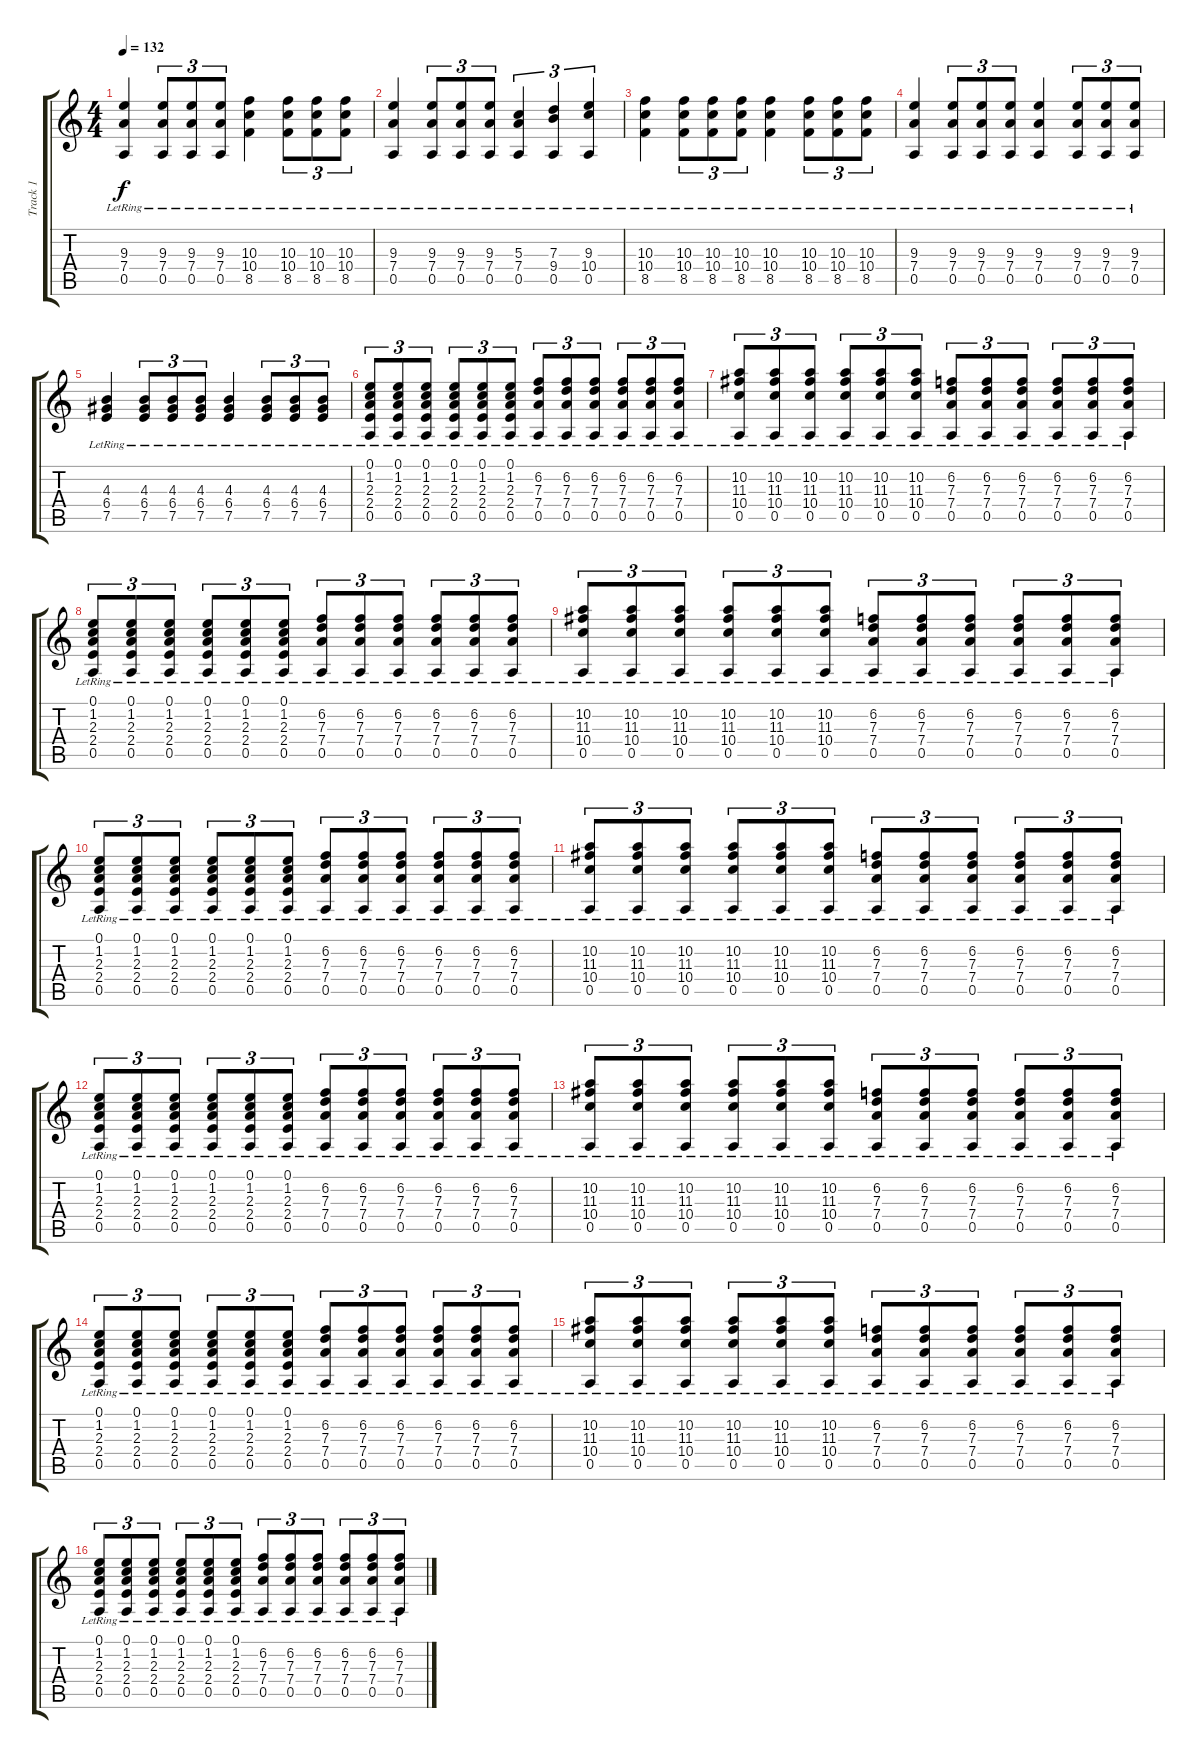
\track ("Track 1" "Track 1") {instrument distortionguitar}
\staff {score tabs}
\tuning (E4 B3 G3 D3 A2 D2) {hide}
\ts (4 4)
\tempo 132
\clef g2
\ks c
(9.3{lr} 7.4{lr} 0.5{lr}).4{dy f} (9.3{lr} 7.4{lr} 0.5{lr}).8{tu (3 2)} (9.3{lr} 7.4{lr} 0.5{lr}).8{tu (3 2)} (9.3{lr} 7.4{lr} 0.5{lr}).8{tu (3 2)} (10.3{lr} 10.4{lr} 8.5{lr}).4 (10.3{lr} 10.4{lr} 8.5{lr}).8{tu (3 2)} (10.3{lr} 10.4{lr} 8.5{lr}).8{tu (3 2)} (10.3{lr} 10.4{lr} 8.5{lr}).8{tu (3 2)} |
(9.3{lr} 7.4{lr} 0.5{lr}).4 (9.3{lr} 7.4{lr} 0.5{lr}).8{tu (3 2)} (9.3{lr} 7.4{lr} 0.5{lr}).8{tu (3 2)} (9.3{lr} 7.4{lr} 0.5{lr}).8{tu (3 2)} (5.3{lr} 7.4{lr} 0.5{lr}).4{tu (3 2)} (7.3{lr} 9.4{lr} 0.5{lr}).4{tu (3 2)} (9.3{lr} 10.4{lr} 0.5{lr}).4{tu (3 2)} |
(10.3{lr} 10.4{lr} 8.5{lr}).4 (10.3{lr} 10.4{lr} 8.5{lr}).8{tu (3 2)} (10.3{lr} 10.4{lr} 8.5{lr}).8{tu (3 2)} (10.3{lr} 10.4{lr} 8.5{lr}).8{tu (3 2)} (10.3{lr} 10.4{lr} 8.5{lr}).4 (10.3{lr} 10.4{lr} 8.5{lr}).8{tu (3 2)} (10.3{lr} 10.4{lr} 8.5{lr}).8{tu (3 2)} (10.3{lr} 10.4{lr} 8.5{lr}).8{tu (3 2)} |
(9.3{lr} 7.4{lr} 0.5{lr}).4 (9.3{lr} 7.4{lr} 0.5{lr}).8{tu (3 2)} (9.3{lr} 7.4{lr} 0.5{lr}).8{tu (3 2)} (9.3{lr} 7.4{lr} 0.5{lr}).8{tu (3 2)} (9.3{lr} 7.4{lr} 0.5{lr}).4 (9.3{lr} 7.4{lr} 0.5{lr}).8{tu (3 2)} (9.3{lr} 7.4{lr} 0.5{lr}).8{tu (3 2)} (9.3{lr} 7.4{lr} 0.5{lr}).8{tu (3 2)} |
(4.3{lr} 6.4{lr} 7.5{lr}).4 (4.3{lr} 6.4{lr} 7.5{lr}).8{tu (3 2)} (4.3{lr} 6.4{lr} 7.5{lr}).8{tu (3 2)} (4.3{lr} 6.4{lr} 7.5{lr}).8{tu (3 2)} (4.3{lr} 6.4{lr} 7.5{lr}).4 (4.3{lr} 6.4{lr} 7.5{lr}).8{tu (3 2)} (4.3{lr} 6.4{lr} 7.5{lr}).8{tu (3 2)} (4.3{lr} 6.4{lr} 7.5{lr}).8{tu (3 2)} |
(0.1 1.2 2.3{lr} 2.4{lr} 0.5{lr}).8{tu (3 2)} (0.1 1.2 2.3{lr} 2.4{lr} 0.5{lr}).8{tu (3 2)} (0.1 1.2 2.3{lr} 2.4{lr} 0.5{lr}).8{tu (3 2)} (0.1 1.2 2.3{lr} 2.4{lr} 0.5{lr}).8{tu (3 2)} (0.1 1.2 2.3{lr} 2.4{lr} 0.5{lr}).8{tu (3 2)} (0.1 1.2 2.3{lr} 2.4{lr} 0.5{lr}).8{tu (3 2)} (6.2 7.3{lr} 7.4{lr} 0.5{lr}).8{tu (3 2)} (6.2 7.3{lr} 7.4{lr} 0.5{lr}).8{tu (3 2)} (6.2 7.3{lr} 7.4{lr} 0.5{lr}).8{tu (3 2)} (6.2 7.3{lr} 7.4{lr} 0.5{lr}).8{tu (3 2)} (6.2 7.3{lr} 7.4{lr} 0.5{lr}).8{tu (3 2)} (6.2 7.3{lr} 7.4{lr} 0.5{lr}).8{tu (3 2)} |
(10.2 11.3{lr} 10.4{lr} 0.5{lr}).8{tu (3 2)} (10.2 11.3{lr} 10.4{lr} 0.5{lr}).8{tu (3 2)} (10.2 11.3{lr} 10.4{lr} 0.5{lr}).8{tu (3 2)} (10.2 11.3{lr} 10.4{lr} 0.5{lr}).8{tu (3 2)} (10.2 11.3{lr} 10.4{lr} 0.5{lr}).8{tu (3 2)} (10.2 11.3{lr} 10.4{lr} 0.5{lr}).8{tu (3 2)} (6.2 7.3{lr} 7.4{lr} 0.5{lr}).8{tu (3 2)} (6.2 7.3{lr} 7.4{lr} 0.5{lr}).8{tu (3 2)} (6.2 7.3{lr} 7.4{lr} 0.5{lr}).8{tu (3 2)} (6.2 7.3{lr} 7.4{lr} 0.5{lr}).8{tu (3 2)} (6.2 7.3{lr} 7.4{lr} 0.5{lr}).8{tu (3 2)} (6.2 7.3{lr} 7.4{lr} 0.5{lr}).8{tu (3 2)} |
(0.1 1.2 2.3{lr} 2.4{lr} 0.5{lr}).8{tu (3 2)} (0.1 1.2 2.3{lr} 2.4{lr} 0.5{lr}).8{tu (3 2)} (0.1 1.2 2.3{lr} 2.4{lr} 0.5{lr}).8{tu (3 2)} (0.1 1.2 2.3{lr} 2.4{lr} 0.5{lr}).8{tu (3 2)} (0.1 1.2 2.3{lr} 2.4{lr} 0.5{lr}).8{tu (3 2)} (0.1 1.2 2.3{lr} 2.4{lr} 0.5{lr}).8{tu (3 2)} (6.2 7.3{lr} 7.4{lr} 0.5{lr}).8{tu (3 2)} (6.2 7.3{lr} 7.4{lr} 0.5{lr}).8{tu (3 2)} (6.2 7.3{lr} 7.4{lr} 0.5{lr}).8{tu (3 2)} (6.2 7.3{lr} 7.4{lr} 0.5{lr}).8{tu (3 2)} (6.2 7.3{lr} 7.4{lr} 0.5{lr}).8{tu (3 2)} (6.2 7.3{lr} 7.4{lr} 0.5{lr}).8{tu (3 2)} |
(10.2 11.3{lr} 10.4{lr} 0.5{lr}).8{tu (3 2)} (10.2 11.3{lr} 10.4{lr} 0.5{lr}).8{tu (3 2)} (10.2 11.3{lr} 10.4{lr} 0.5{lr}).8{tu (3 2)} (10.2 11.3{lr} 10.4{lr} 0.5{lr}).8{tu (3 2)} (10.2 11.3{lr} 10.4{lr} 0.5{lr}).8{tu (3 2)} (10.2 11.3{lr} 10.4{lr} 0.5{lr}).8{tu (3 2)} (6.2 7.3{lr} 7.4{lr} 0.5{lr}).8{tu (3 2)} (6.2 7.3{lr} 7.4{lr} 0.5{lr}).8{tu (3 2)} (6.2 7.3{lr} 7.4{lr} 0.5{lr}).8{tu (3 2)} (6.2 7.3{lr} 7.4{lr} 0.5{lr}).8{tu (3 2)} (6.2 7.3{lr} 7.4{lr} 0.5{lr}).8{tu (3 2)} (6.2 7.3{lr} 7.4{lr} 0.5{lr}).8{tu (3 2)} |
(0.1 1.2 2.3{lr} 2.4{lr} 0.5{lr}).8{tu (3 2)} (0.1 1.2 2.3{lr} 2.4{lr} 0.5{lr}).8{tu (3 2)} (0.1 1.2 2.3{lr} 2.4{lr} 0.5{lr}).8{tu (3 2)} (0.1 1.2 2.3{lr} 2.4{lr} 0.5{lr}).8{tu (3 2)} (0.1 1.2 2.3{lr} 2.4{lr} 0.5{lr}).8{tu (3 2)} (0.1 1.2 2.3{lr} 2.4{lr} 0.5{lr}).8{tu (3 2)} (6.2 7.3{lr} 7.4{lr} 0.5{lr}).8{tu (3 2)} (6.2 7.3{lr} 7.4{lr} 0.5{lr}).8{tu (3 2)} (6.2 7.3{lr} 7.4{lr} 0.5{lr}).8{tu (3 2)} (6.2 7.3{lr} 7.4{lr} 0.5{lr}).8{tu (3 2)} (6.2 7.3{lr} 7.4{lr} 0.5{lr}).8{tu (3 2)} (6.2 7.3{lr} 7.4{lr} 0.5{lr}).8{tu (3 2)} |
(10.2 11.3{lr} 10.4{lr} 0.5{lr}).8{tu (3 2)} (10.2 11.3{lr} 10.4{lr} 0.5{lr}).8{tu (3 2)} (10.2 11.3{lr} 10.4{lr} 0.5{lr}).8{tu (3 2)} (10.2 11.3{lr} 10.4{lr} 0.5{lr}).8{tu (3 2)} (10.2 11.3{lr} 10.4{lr} 0.5{lr}).8{tu (3 2)} (10.2 11.3{lr} 10.4{lr} 0.5{lr}).8{tu (3 2)} (6.2 7.3{lr} 7.4{lr} 0.5{lr}).8{tu (3 2)} (6.2 7.3{lr} 7.4{lr} 0.5{lr}).8{tu (3 2)} (6.2 7.3{lr} 7.4{lr} 0.5{lr}).8{tu (3 2)} (6.2 7.3{lr} 7.4{lr} 0.5{lr}).8{tu (3 2)} (6.2 7.3{lr} 7.4{lr} 0.5{lr}).8{tu (3 2)} (6.2 7.3{lr} 7.4{lr} 0.5{lr}).8{tu (3 2)} |
(0.1 1.2 2.3{lr} 2.4{lr} 0.5{lr}).8{tu (3 2)} (0.1 1.2 2.3{lr} 2.4{lr} 0.5{lr}).8{tu (3 2)} (0.1 1.2 2.3{lr} 2.4{lr} 0.5{lr}).8{tu (3 2)} (0.1 1.2 2.3{lr} 2.4{lr} 0.5{lr}).8{tu (3 2)} (0.1 1.2 2.3{lr} 2.4{lr} 0.5{lr}).8{tu (3 2)} (0.1 1.2 2.3{lr} 2.4{lr} 0.5{lr}).8{tu (3 2)} (6.2 7.3{lr} 7.4{lr} 0.5{lr}).8{tu (3 2)} (6.2 7.3{lr} 7.4{lr} 0.5{lr}).8{tu (3 2)} (6.2 7.3{lr} 7.4{lr} 0.5{lr}).8{tu (3 2)} (6.2 7.3{lr} 7.4{lr} 0.5{lr}).8{tu (3 2)} (6.2 7.3{lr} 7.4{lr} 0.5{lr}).8{tu (3 2)} (6.2 7.3{lr} 7.4{lr} 0.5{lr}).8{tu (3 2)} |
(10.2 11.3{lr} 10.4{lr} 0.5{lr}).8{tu (3 2)} (10.2 11.3{lr} 10.4{lr} 0.5{lr}).8{tu (3 2)} (10.2 11.3{lr} 10.4{lr} 0.5{lr}).8{tu (3 2)} (10.2 11.3{lr} 10.4{lr} 0.5{lr}).8{tu (3 2)} (10.2 11.3{lr} 10.4{lr} 0.5{lr}).8{tu (3 2)} (10.2 11.3{lr} 10.4{lr} 0.5{lr}).8{tu (3 2)} (6.2 7.3{lr} 7.4{lr} 0.5{lr}).8{tu (3 2)} (6.2 7.3{lr} 7.4{lr} 0.5{lr}).8{tu (3 2)} (6.2 7.3{lr} 7.4{lr} 0.5{lr}).8{tu (3 2)} (6.2 7.3{lr} 7.4{lr} 0.5{lr}).8{tu (3 2)} (6.2 7.3{lr} 7.4{lr} 0.5{lr}).8{tu (3 2)} (6.2 7.3{lr} 7.4{lr} 0.5{lr}).8{tu (3 2)} |
(0.1 1.2 2.3{lr} 2.4{lr} 0.5{lr}).8{tu (3 2)} (0.1 1.2 2.3{lr} 2.4{lr} 0.5{lr}).8{tu (3 2)} (0.1 1.2 2.3{lr} 2.4{lr} 0.5{lr}).8{tu (3 2)} (0.1 1.2 2.3{lr} 2.4{lr} 0.5{lr}).8{tu (3 2)} (0.1 1.2 2.3{lr} 2.4{lr} 0.5{lr}).8{tu (3 2)} (0.1 1.2 2.3{lr} 2.4{lr} 0.5{lr}).8{tu (3 2)} (6.2 7.3{lr} 7.4{lr} 0.5{lr}).8{tu (3 2)} (6.2 7.3{lr} 7.4{lr} 0.5{lr}).8{tu (3 2)} (6.2 7.3{lr} 7.4{lr} 0.5{lr}).8{tu (3 2)} (6.2 7.3{lr} 7.4{lr} 0.5{lr}).8{tu (3 2)} (6.2 7.3{lr} 7.4{lr} 0.5{lr}).8{tu (3 2)} (6.2 7.3{lr} 7.4{lr} 0.5{lr}).8{tu (3 2)} |
(10.2 11.3{lr} 10.4{lr} 0.5{lr}).8{tu (3 2)} (10.2 11.3{lr} 10.4{lr} 0.5{lr}).8{tu (3 2)} (10.2 11.3{lr} 10.4{lr} 0.5{lr}).8{tu (3 2)} (10.2 11.3{lr} 10.4{lr} 0.5{lr}).8{tu (3 2)} (10.2 11.3{lr} 10.4{lr} 0.5{lr}).8{tu (3 2)} (10.2 11.3{lr} 10.4{lr} 0.5{lr}).8{tu (3 2)} (6.2 7.3{lr} 7.4{lr} 0.5{lr}).8{tu (3 2)} (6.2 7.3{lr} 7.4{lr} 0.5{lr}).8{tu (3 2)} (6.2 7.3{lr} 7.4{lr} 0.5{lr}).8{tu (3 2)} (6.2 7.3{lr} 7.4{lr} 0.5{lr}).8{tu (3 2)} (6.2 7.3{lr} 7.4{lr} 0.5{lr}).8{tu (3 2)} (6.2 7.3{lr} 7.4{lr} 0.5{lr}).8{tu (3 2)} |
(0.1 1.2 2.3{lr} 2.4{lr} 0.5{lr}).8{tu (3 2)} (0.1 1.2 2.3{lr} 2.4{lr} 0.5{lr}).8{tu (3 2)} (0.1 1.2 2.3{lr} 2.4{lr} 0.5{lr}).8{tu (3 2)} (0.1 1.2 2.3{lr} 2.4{lr} 0.5{lr}).8{tu (3 2)} (0.1 1.2 2.3{lr} 2.4{lr} 0.5{lr}).8{tu (3 2)} (0.1 1.2 2.3{lr} 2.4{lr} 0.5{lr}).8{tu (3 2)} (6.2 7.3{lr} 7.4{lr} 0.5{lr}).8{tu (3 2)} (6.2 7.3{lr} 7.4{lr} 0.5{lr}).8{tu (3 2)} (6.2 7.3{lr} 7.4{lr} 0.5{lr}).8{tu (3 2)} (6.2 7.3{lr} 7.4{lr} 0.5{lr}).8{tu (3 2)} (6.2 7.3{lr} 7.4{lr} 0.5{lr}).8{tu (3 2)} (6.2 7.3{lr} 7.4{lr} 0.5{lr}).8{tu (3 2)}
